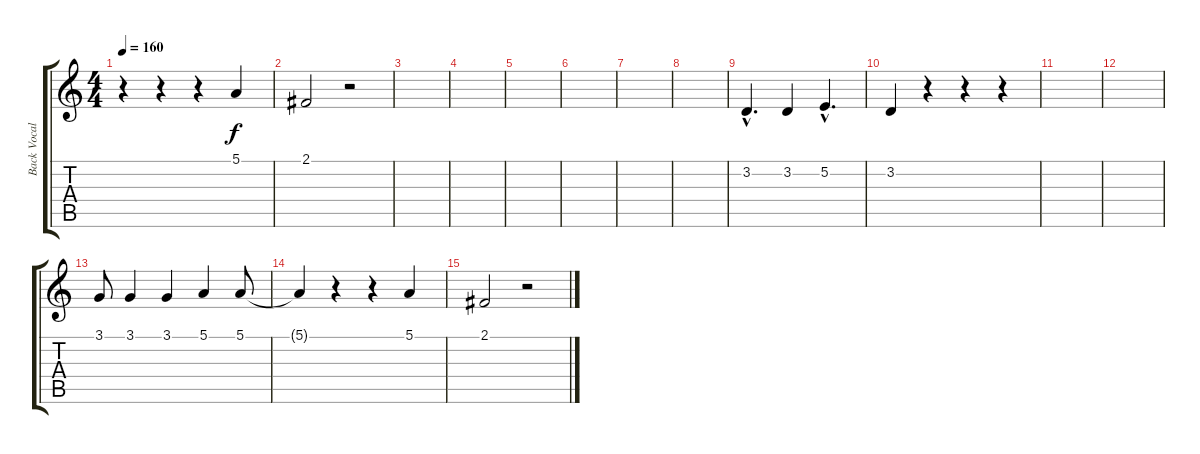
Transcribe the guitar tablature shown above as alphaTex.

\track ("Back Vocals" "Back Vocal") {instrument clarinet}
\staff {score tabs}
\tuning (E4 B3 G3 D3 A2 E2) {hide}
\ts (4 4)
\tempo 160
\clef g2
\ks c
r.4{dy f} r.4 r.4 5.1.4 |
2.1.2 r.2 |
|
|
|
|
|
|
3.2{hac}.4{d} 3.2.4 5.2{hac}.4{d} |
3.2.4 r.4 r.4 r.4 |
|
|
3.1.8 3.1.4 3.1.4 5.1.4 5.1.8 |
5.1{t}.4 r.4 r.4 5.1.4 |
2.1.2 r.2
